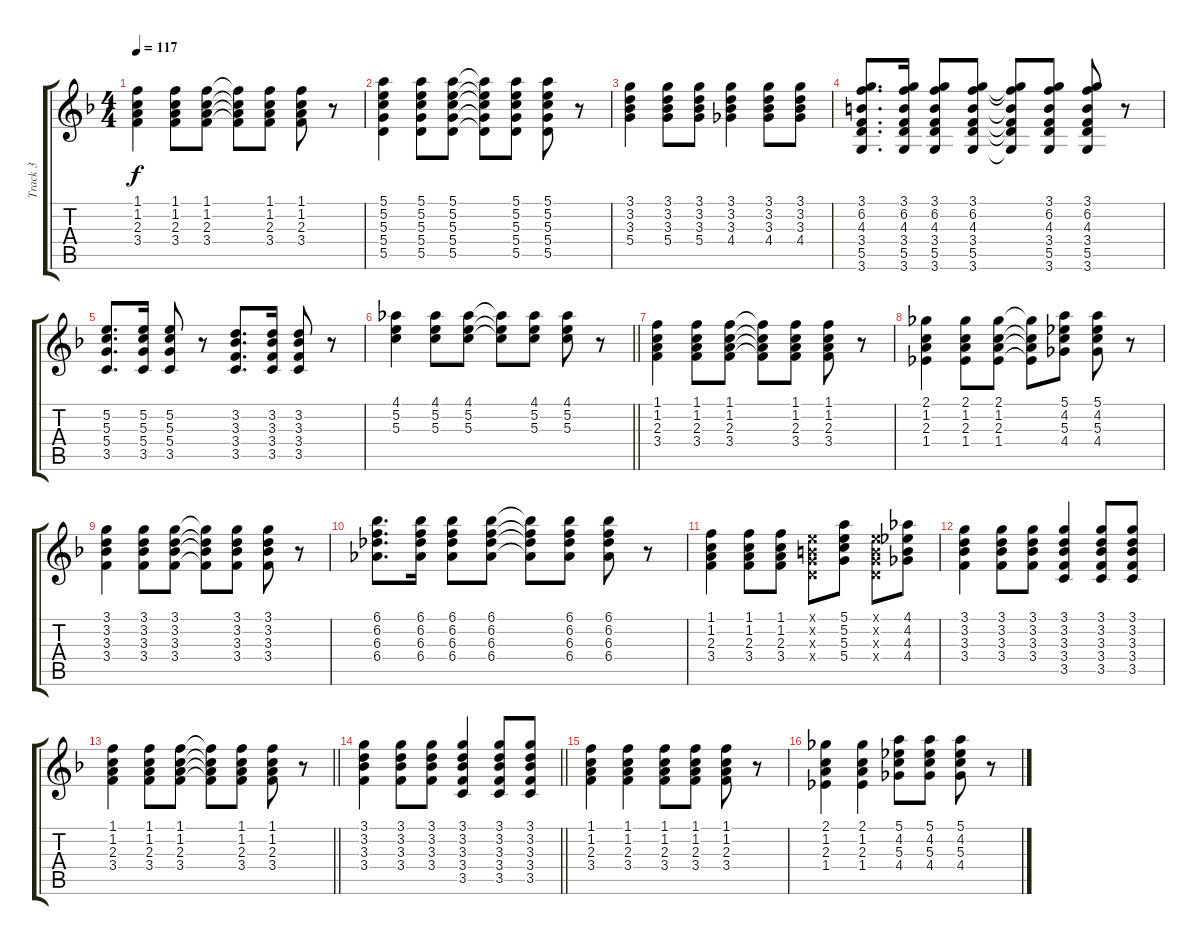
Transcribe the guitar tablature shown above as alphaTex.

\track ("Track 3" "Track 3") {instrument acousticguitarsteel}
\staff {score tabs}
\tuning (E4 B3 G3 D3 A2 E2) {hide}
\ts (4 4)
\tempo 117
\clef g2
\ks f
(1.1 1.2 2.3 3.4).4{dy f} (1.1 1.2 2.3 3.4).8 (1.1 1.2 2.3 3.4).8 (1.1{t} 1.2{t} 2.3{t} 3.4{t}).8 (1.1 1.2 2.3 3.4).8 (1.1 1.2 2.3 3.4).8 r.8 |
(5.1 5.2 5.3 5.4 5.5).4 (5.1 5.2 5.3 5.4 5.5).8 (5.1 5.2 5.3 5.4 5.5).8 (5.1{t} 5.2{t} 5.3{t} 5.4{t} 5.5{t}).8 (5.1 5.2 5.3 5.4 5.5).8 (5.1 5.2 5.3 5.4 5.5).8 r.8 |
(3.1 3.2 3.3 5.4).4 (3.1 3.2 3.3 5.4).8 (3.1 3.2 3.3 5.4).8 (3.1 3.2 3.3 4.4).4 (3.1 3.2 3.3 4.4).8 (3.1 3.2 3.3 4.4).8 |
(3.1 6.2 4.3 3.4 5.5 3.6).8{d} (3.1 6.2 4.3 3.4 5.5 3.6).16 (3.1 6.2 4.3 3.4 5.5 3.6).8 (3.1 6.2 4.3 3.4 5.5 3.6).8 (3.1{t} 6.2{t} 4.3{t} 3.4{t} 5.5{t} 3.6{t}).8 (3.1 6.2 4.3 3.4 5.5 3.6).8 (3.1 6.2 4.3 3.4 5.5 3.6).8 r.8 |
(5.2 5.3 5.4 3.5).8{d} (5.2 5.3 5.4 3.5).16 (5.2 5.3 5.4 3.5).8 r.8 (3.2 3.3 3.4 3.5).8{d} (3.2 3.3 3.4 3.5).16 (3.2 3.3 3.4 3.5).8 r.8 |
\barLineRight lightlight
(4.1 5.2 5.3).4 (4.1 5.2 5.3).8 (4.1 5.2 5.3).8 (4.1{t} 5.2{t} 5.3{t}).8 (4.1 5.2 5.3).8 (4.1 5.2 5.3).8 r.8 |
(1.1 1.2 2.3 3.4).4 (1.1 1.2 2.3 3.4).8 (1.1 1.2 2.3 3.4).8 (1.1{t} 1.2{t} 2.3{t} 3.4{t}).8 (1.1 1.2 2.3 3.4).8 (1.1 1.2 2.3 3.4).8 r.8 |
(2.1 1.2 2.3 1.4).4 (2.1 1.2 2.3 1.4).8 (2.1 1.2 2.3 1.4).8 (2.1{t} 1.2{t} 2.3{t} 1.4{t}).8 (5.1 4.2 5.3 4.4).8 (5.1 4.2 5.3 4.4).8 r.8 |
(3.1 3.2 3.3 3.4).4 (3.1 3.2 3.3 3.4).8 (3.1 3.2 3.3 3.4).8 (3.1{t} 3.2{t} 3.3{t} 3.4{t}).8 (3.1 3.2 3.3 3.4).8 (3.1 3.2 3.3 3.4).8 r.8 |
(6.1 6.2 6.3 6.4).8{d} (6.1 6.2 6.3 6.4).16 (6.1 6.2 6.3 6.4).8 (6.1 6.2 6.3 6.4).8 (6.1{t} 6.2{t} 6.3{t} 6.4{t}).8 (6.1 6.2 6.3 6.4).8 (6.1 6.2 6.3 6.4).8 r.8 |
(1.1 1.2 2.3 3.4).4 (1.1 1.2 2.3 3.4).8 (1.1 1.2 2.3 3.4).8 (0.1{x} 0.2{x} 0.3{x} 0.4{x}).8 (5.1 5.2 5.3 5.4).8 (0.1{x} 0.2{x} 0.3{x} 0.4{x}).8 (4.1 4.2 4.3 4.4).8 |
(3.1 3.2 3.3 3.4).4 (3.1 3.2 3.3 3.4).8 (3.1 3.2 3.3 3.4).8 (3.1 3.2 3.3 3.4 3.5).4 (3.1 3.2 3.3 3.4 3.5).8 (3.1 3.2 3.3 3.4 3.5).8 |
\barLineRight lightlight
(1.1 1.2 2.3 3.4).4 (1.1 1.2 2.3 3.4).8 (1.1 1.2 2.3 3.4).8 (1.1{t} 1.2{t} 2.3{t} 3.4{t}).8 (1.1 1.2 2.3 3.4).8 (1.1 1.2 2.3 3.4).8 r.8 |
\barLineRight lightlight
(3.1 3.2 3.3 3.4).4 (3.1 3.2 3.3 3.4).8 (3.1 3.2 3.3 3.4).8 (3.1 3.2 3.3 3.4 3.5).4 (3.1 3.2 3.3 3.4 3.5).8 (3.1 3.2 3.3 3.4 3.5).8 |
(1.1 1.2 2.3 3.4).4 (1.1 1.2 2.3 3.4).4 (1.1 1.2 2.3 3.4).8 (1.1 1.2 2.3 3.4).8 (1.1 1.2 2.3 3.4).8 r.8 |
(2.1 1.2 2.3 1.4).4 (2.1 1.2 2.3 1.4).4 (5.1 4.2 5.3 4.4).8 (5.1 4.2 5.3 4.4).8 (5.1 4.2 5.3 4.4).8 r.8
